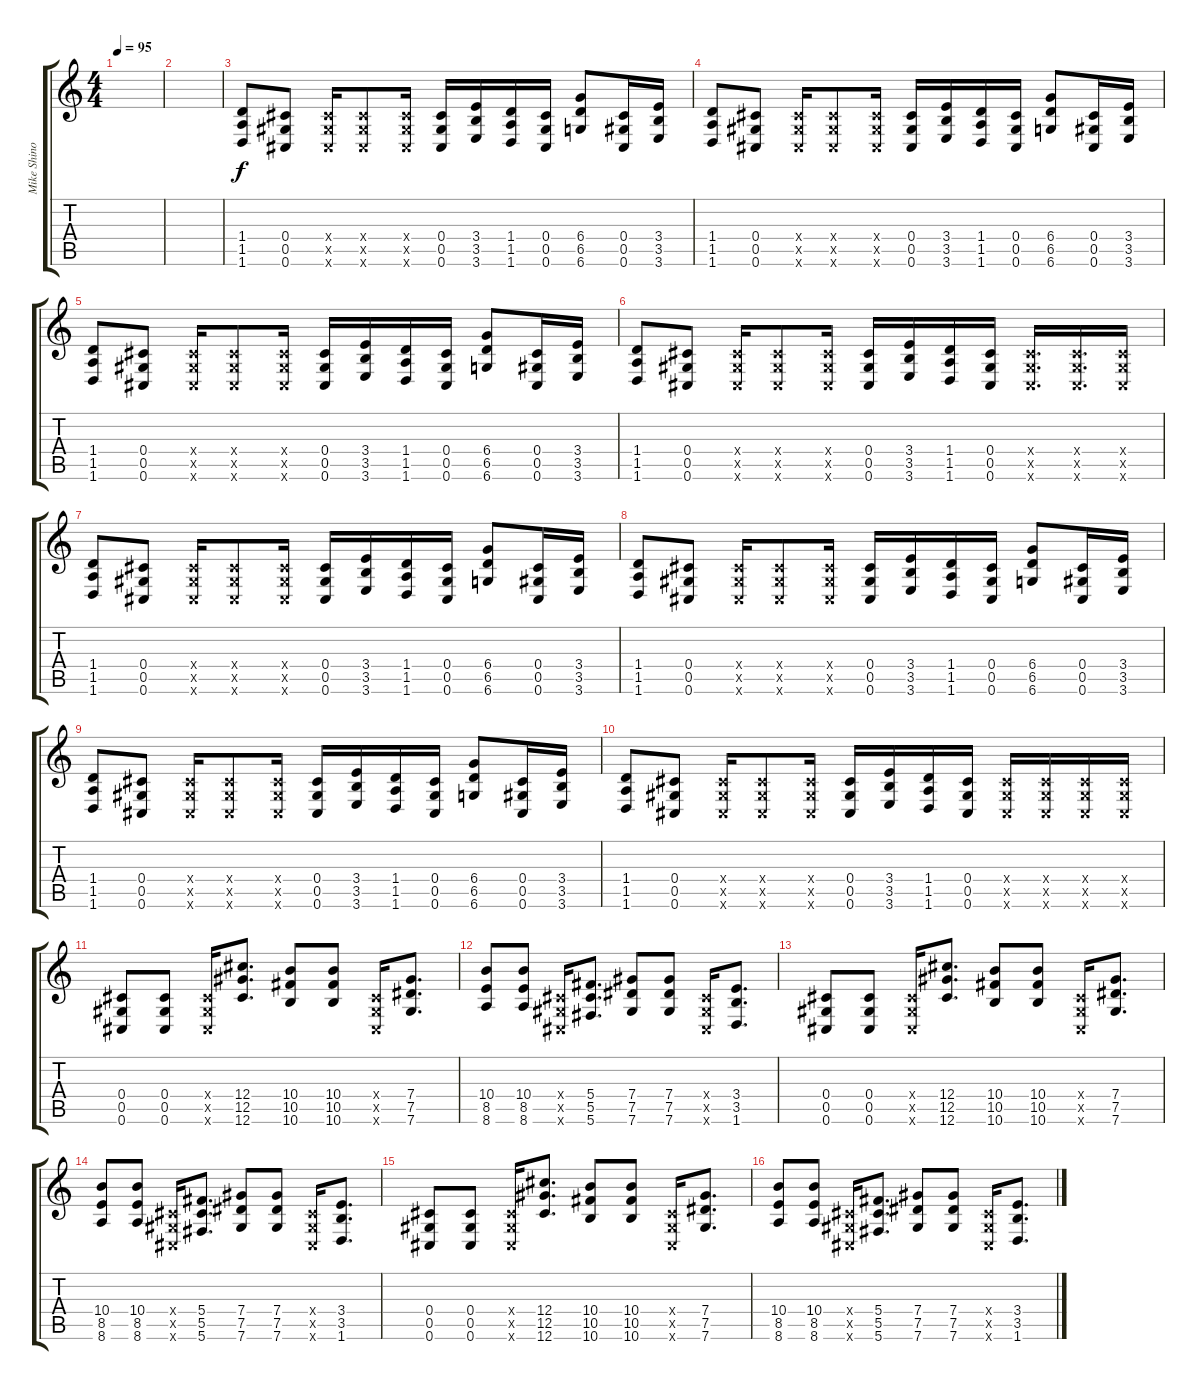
\track ("Mike Shinoda" "Mike Shino") {instrument distortionguitar}
\staff {score tabs}
\tuning (Eb4 Bb3 Gb3 Db3 Ab2 Db2) {hide}
\ts (4 4)
\tempo 95
\clef g2
\ks c
|
|
(1.4 1.5 1.6).8 (0.4 0.5 0.6).8 (0.4{x} 0.5{x} 0.6{x}).16 (0.4{x} 0.5{x} 0.6{x}).8 (0.4{x} 0.5{x} 0.6{x}).16 (0.4 0.5 0.6).16 (3.4 3.5 3.6).16 (1.4 1.5 1.6).16 (0.4 0.5 0.6).16 (6.4 6.5 6.6).8 (0.4 0.5 0.6).16 (3.4 3.5 3.6).16 |
(1.4 1.5 1.6).8 (0.4 0.5 0.6).8 (0.4{x} 0.5{x} 0.6{x}).16 (0.4{x} 0.5{x} 0.6{x}).8 (0.4{x} 0.5{x} 0.6{x}).16 (0.4 0.5 0.6).16 (3.4 3.5 3.6).16 (1.4 1.5 1.6).16 (0.4 0.5 0.6).16 (6.4 6.5 6.6).8 (0.4 0.5 0.6).16 (3.4 3.5 3.6).16 |
(1.4 1.5 1.6).8 (0.4 0.5 0.6).8 (0.4{x} 0.5{x} 0.6{x}).16 (0.4{x} 0.5{x} 0.6{x}).8 (0.4{x} 0.5{x} 0.6{x}).16 (0.4 0.5 0.6).16 (3.4 3.5 3.6).16 (1.4 1.5 1.6).16 (0.4 0.5 0.6).16 (6.4 6.5 6.6).8 (0.4 0.5 0.6).16 (3.4 3.5 3.6).16 |
(1.4 1.5 1.6).8 (0.4 0.5 0.6).8 (0.4{x} 0.5{x} 0.6{x}).16 (0.4{x} 0.5{x} 0.6{x}).8 (0.4{x} 0.5{x} 0.6{x}).16 (0.4 0.5 0.6).16 (3.4 3.5 3.6).16 (1.4 1.5 1.6).16 (0.4 0.5 0.6).16 (0.4{x} 0.5{x} 0.6{x}).16{d} (0.4{x} 0.5{x} 0.6{x}).16{d} (0.4{x} 0.5{x} 0.6{x}).16 |
(1.4 1.5 1.6).8 (0.4 0.5 0.6).8 (0.4{x} 0.5{x} 0.6{x}).16 (0.4{x} 0.5{x} 0.6{x}).8 (0.4{x} 0.5{x} 0.6{x}).16 (0.4 0.5 0.6).16 (3.4 3.5 3.6).16 (1.4 1.5 1.6).16 (0.4 0.5 0.6).16 (6.4 6.5 6.6).8 (0.4 0.5 0.6).16 (3.4 3.5 3.6).16 |
(1.4 1.5 1.6).8 (0.4 0.5 0.6).8 (0.4{x} 0.5{x} 0.6{x}).16 (0.4{x} 0.5{x} 0.6{x}).8 (0.4{x} 0.5{x} 0.6{x}).16 (0.4 0.5 0.6).16 (3.4 3.5 3.6).16 (1.4 1.5 1.6).16 (0.4 0.5 0.6).16 (6.4 6.5 6.6).8 (0.4 0.5 0.6).16 (3.4 3.5 3.6).16 |
(1.4 1.5 1.6).8 (0.4 0.5 0.6).8 (0.4{x} 0.5{x} 0.6{x}).16 (0.4{x} 0.5{x} 0.6{x}).8 (0.4{x} 0.5{x} 0.6{x}).16 (0.4 0.5 0.6).16 (3.4 3.5 3.6).16 (1.4 1.5 1.6).16 (0.4 0.5 0.6).16 (6.4 6.5 6.6).8 (0.4 0.5 0.6).16 (3.4 3.5 3.6).16 |
(1.4 1.5 1.6).8 (0.4 0.5 0.6).8 (0.4{x} 0.5{x} 0.6{x}).16 (0.4{x} 0.5{x} 0.6{x}).8 (0.4{x} 0.5{x} 0.6{x}).16 (0.4 0.5 0.6).16 (3.4 3.5 3.6).16 (1.4 1.5 1.6).16 (0.4 0.5 0.6).16 (0.4{x} 0.5{x} 0.6{x}).16 (0.4{x} 0.5{x} 0.6{x}).16 (0.4{x} 0.5{x} 0.6{x}).16 (0.4{x} 0.5{x} 0.6{x}).16 |
(0.4 0.5 0.6).8 (0.4 0.5 0.6).8 (0.4{x} 0.5{x} 0.6{x}).16 (12.4 12.5 12.6).8{d} (10.4 10.5 10.6).8 (10.4 10.5 10.6).8 (0.4{x} 0.5{x} 0.6{x}).16 (7.4 7.5 7.6).8{d} |
(10.4 8.5 8.6).8 (10.4 8.5 8.6).8 (0.4{x} 0.5{x} 0.6{x}).16 (5.4 5.5 5.6).8{d} (7.4 7.5 7.6).8 (7.4 7.5 7.6).8 (0.4{x} 0.5{x} 0.6{x}).16 (3.4 3.5 1.6).8{d} |
(0.4 0.5 0.6).8 (0.4 0.5 0.6).8 (0.4{x} 0.5{x} 0.6{x}).16 (12.4 12.5 12.6).8{d} (10.4 10.5 10.6).8 (10.4 10.5 10.6).8 (0.4{x} 0.5{x} 0.6{x}).16 (7.4 7.5 7.6).8{d} |
(10.4 8.5 8.6).8 (10.4 8.5 8.6).8 (0.4{x} 0.5{x} 0.6{x}).16 (5.4 5.5 5.6).8{d} (7.4 7.5 7.6).8 (7.4 7.5 7.6).8 (0.4{x} 0.5{x} 0.6{x}).16 (3.4 3.5 1.6).8{d} |
(0.4 0.5 0.6).8 (0.4 0.5 0.6).8 (0.4{x} 0.5{x} 0.6{x}).16 (12.4 12.5 12.6).8{d} (10.4 10.5 10.6).8 (10.4 10.5 10.6).8 (0.4{x} 0.5{x} 0.6{x}).16 (7.4 7.5 7.6).8{d} |
(10.4 8.5 8.6).8 (10.4 8.5 8.6).8 (0.4{x} 0.5{x} 0.6{x}).16 (5.4 5.5 5.6).8{d} (7.4 7.5 7.6).8 (7.4 7.5 7.6).8 (0.4{x} 0.5{x} 0.6{x}).16 (3.4 3.5 1.6).8{d}
